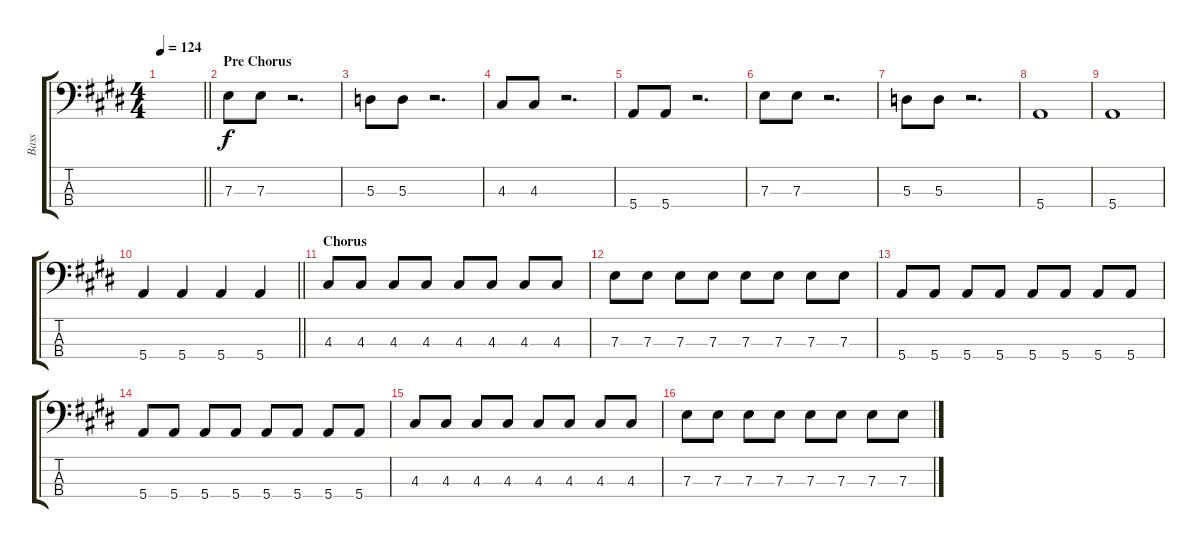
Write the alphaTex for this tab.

\track ("Bass" "Bass") {instrument electricbassfinger}
\staff {score tabs}
\tuning (G2 D2 A1 E1) {hide}
\ts (4 4)
\tempo 124
\clef f4
\barLineRight lightlight
\ks e
|
\section ("" "Pre Chorus")
7.3.8 7.3.8 r.2{d} |
5.3.8 5.3.8 r.2{d} |
4.3.8 4.3.8 r.2{d} |
5.4.8 5.4.8 r.2{d} |
7.3.8 7.3.8 r.2{d} |
5.3.8 5.3.8 r.2{d} |
5.4.1 |
5.4.1 |
\barLineRight lightlight
5.4.4 5.4.4 5.4.4 5.4.4 |
\section ("" "Chorus")
4.3.8 4.3.8 4.3.8 4.3.8 4.3.8 4.3.8 4.3.8 4.3.8 |
7.3.8 7.3.8 7.3.8 7.3.8 7.3.8 7.3.8 7.3.8 7.3.8 |
5.4.8 5.4.8 5.4.8 5.4.8 5.4.8 5.4.8 5.4.8 5.4.8 |
5.4.8 5.4.8 5.4.8 5.4.8 5.4.8 5.4.8 5.4.8 5.4.8 |
4.3.8 4.3.8 4.3.8 4.3.8 4.3.8 4.3.8 4.3.8 4.3.8 |
7.3.8 7.3.8 7.3.8 7.3.8 7.3.8 7.3.8 7.3.8 7.3.8
